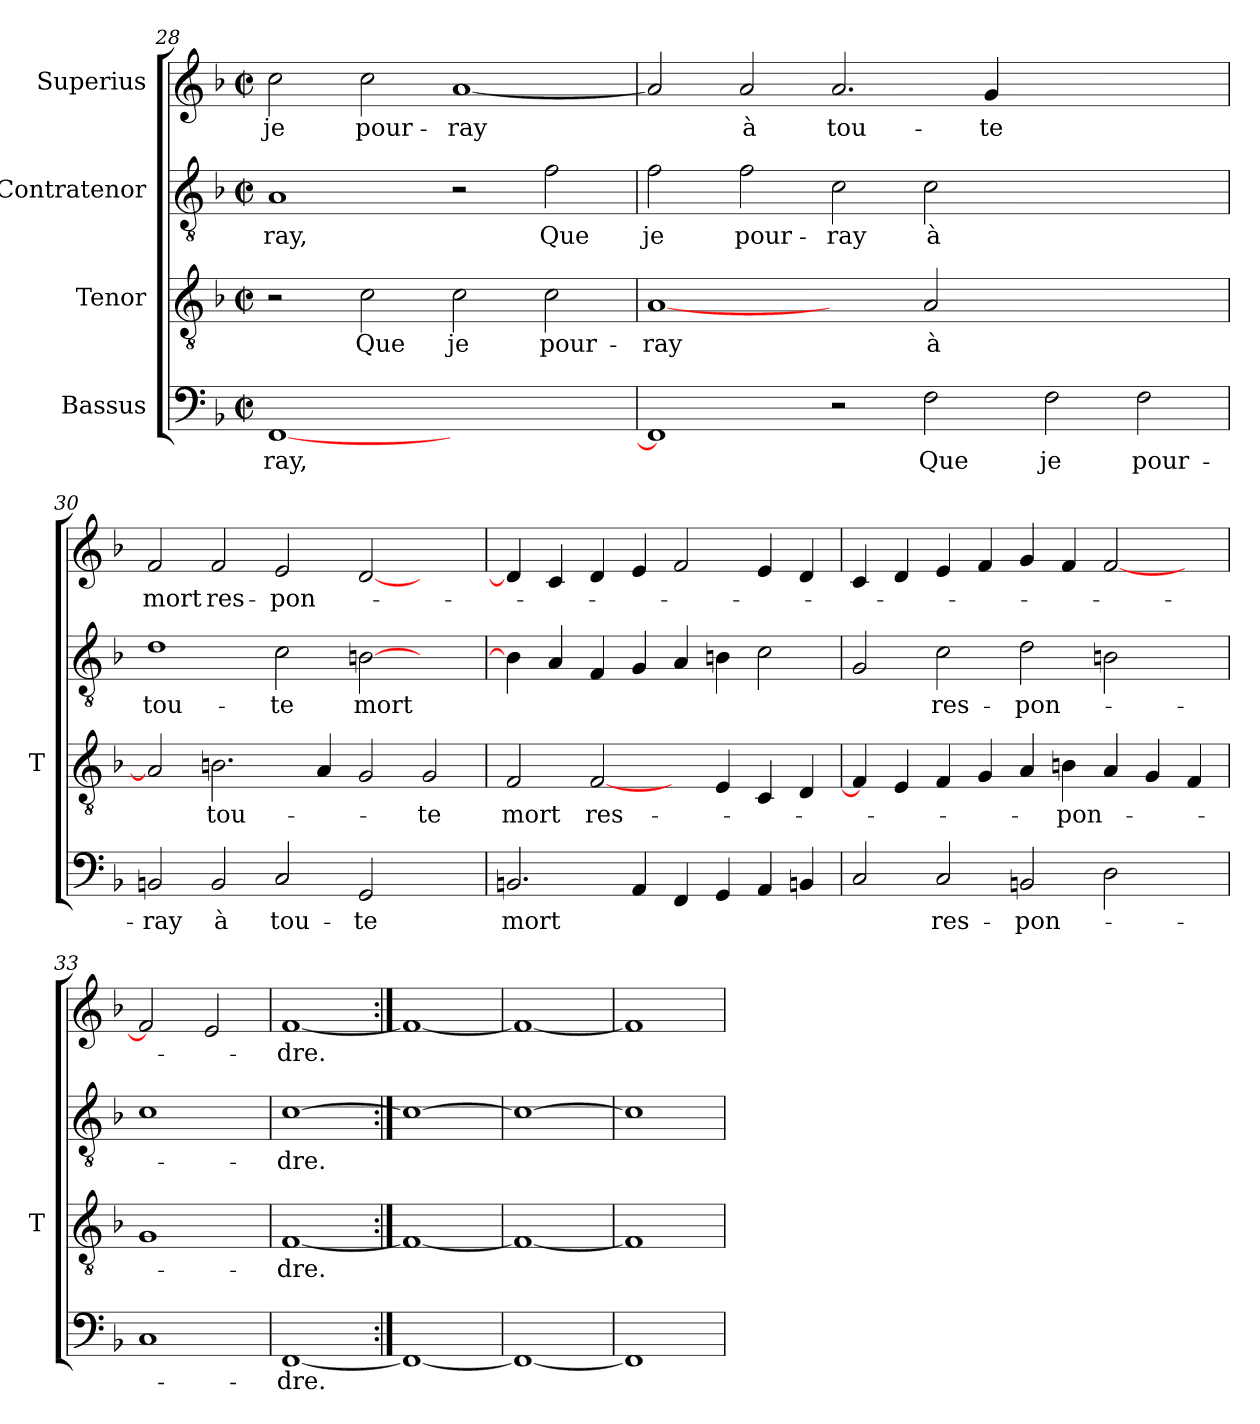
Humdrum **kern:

**kern	**text	**kern	**text	**kern	**text	**kern	**text
*part4	*part4	*part3	*part3	*part2	*part2	*part1	*part1
*staff4	*staff4	*staff3	*staff3	*staff2	*staff2	*staff1	*staff1
*I"Bassus	*	*I"Tenor	*	*I"Contratenor	*	*I"Superius	*
*	*	*I'T	*	*	*	*	*
*clefF4	*	*clefGv2	*	*clefGv2	*	*clefG2	*
*k[b-]	*	*k[b-]	*	*k[b-]	*	*k[b-]	*
*F:	*	*F:	*	*F:	*	*F:	*
*M2/2	*	*M2/2	*	*M2/2	*	*M2/2	*
*met(c|)	*	*met(c|)	*	*met(c|)	*	*met(c|)	*
=28	=28	=28	=28	=28	=28	=28	=28
[1FF	-ray,	2r	.	1A	-ray,	2cc	-je
.	.	2c	-Que	.	.	2cc	pour-
1ryy	.	2c	-je	2r	.	[1a	-ray
.	.	2c	pour-	2f	-Que	.	.
=29	=29	=29	=29	=29	=29	=29	=29
1FF]	.	[1A	-ray	2f	-je	2a]	.
.	.	.	.	2f	pour-	2a	-à
2r	.	2ryy	.	2c	-ray	2.a	tou-
2F	-Que	2A	-à	2c	-à	.	.
.	.	.	.	.	.	4g	-te
2F	-je	1ryy	.	1ryy	.	1ryy	.
2F	pour-	.	.	.	.	.	.
=30	=30	=30	=30	=30	=30	=30	=30
2BBn	-ray	2A]	.	1d	tou-	2f	-mort
2BB	-à	2.Bn	tou-	.	.	2f	res-
2C	tou-	.	.	2c	-te	2e	pon-
.	.	4A	.	.	.	.	.
2GG	-te	2G	.	[2Bn	-mort	[2d	.
2ryy	.	2G	-te	2ryy	.	2ryy	.
!!LO:PB:g=z
=31	=31	=31	=31	=31	=31	=31	=31
2.BBn	-mort	2F	-mort	4B]	.	4d]	.
.	.	.	.	4A	.	4c	.
.	.	[2F	res-	4F	.	4d	.
4AA	.	.	.	4G	.	4e	.
4FF	.	4ryy	.	4A	.	2f	.
4GG	.	4E	.	4Bn	.	.	.
4AA	.	4C	.	2c	.	4e	.
4BBn	.	4D	.	.	.	4d	.
=32	=32	=32	=32	=32	=32	=32	=32
2C	.	4F]	.	2G	.	4c	.
.	.	4E	.	.	.	4d	.
2C	res-	4F	.	2c	res-	4e	.
.	.	4G	.	.	.	4f	.
2BBn	pon-	4A	.	2d	pon-	4g	.
.	.	4Bn	pon-	.	.	4f	.
2D	.	4A	.	2Bn	.	[2f	.
.	.	4G	.	.	.	.	.
4ryy	.	4F	.	4ryy	.	4ryy	.
=33	=33	=33	=33	=33	=33	=33	=33
1C	.	1G	.	1c	.	2f]	.
.	.	.	.	.	.	2e	.
=34	=34	=34	=34	=34	=34	=34	=34
[1FF	-dre.	[1F	-dre.	[1c	-dre.	[1f	-dre.
=35:|!	=35:|!	=35:|!	=35:|!	=35:|!	=35:|!	=35:|!	=35:|!
1FF_	.	1F_	.	1c_	.	1f_	.
=36	=36	=36	=36	=36	=36	=36	=36
1FF_	.	1F_	.	1c_	.	1f_	.
=37	=37	=37	=37	=37	=37	=37	=37
1FF]	.	1F]	.	1c]	.	1f]	.
=	=	=	=	=	=	=	=
*-	*-	*-	*-	*-	*-	*-	*-
